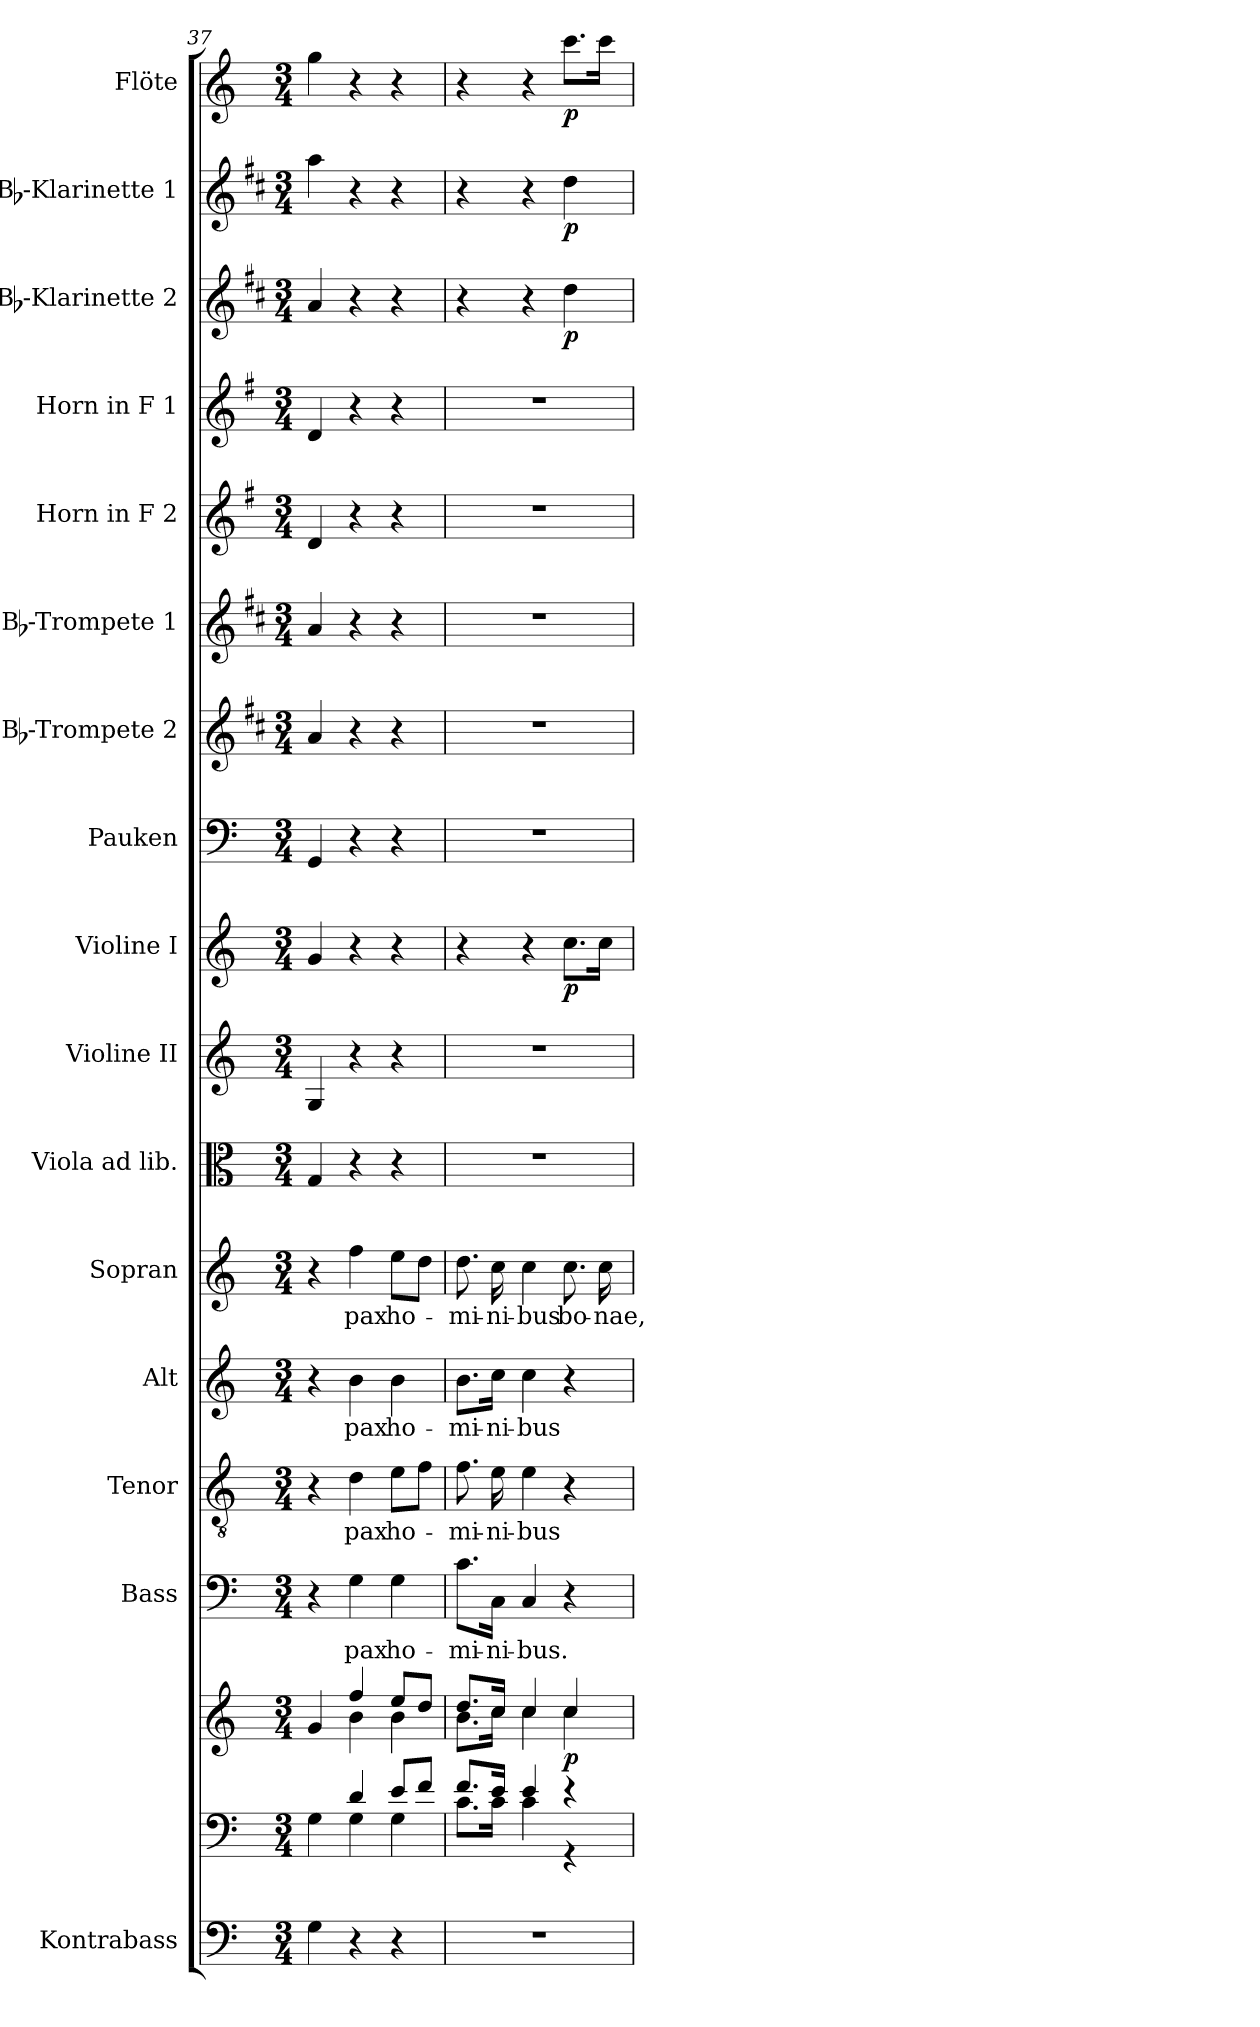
**kern	**kern	**kern	**dynam	**kern	**text	**kern	**text	**kern	**text	**kern	**text	**kern	**kern	**kern	**dynam	**kern	**kern	**kern	**kern	**kern	**kern	**dynam	**kern	**dynam	**kern	**dynam
*part17	*part16	*part16	*part16	*part15	*part15	*part14	*part14	*part13	*part13	*part12	*part12	*part11	*part10	*part9	*part9	*part8	*part7	*part6	*part5	*part4	*part3	*part3	*part2	*part2	*part1	*part1
*staff18	*staff17	*staff16	*staff16/17	*staff15	*staff15	*staff14	*staff14	*staff13	*staff13	*staff12	*staff12	*staff11	*staff10	*staff9	*staff9	*staff8	*staff7	*staff6	*staff5	*staff4	*staff3	*staff3	*staff2	*staff2	*staff1	*staff1
*I"Kontrabass	*	*	*	*I"Bass	*	*I"Tenor	*	*I"Alt	*	*I"Sopran	*	*I"Viola ad lib.	*I"Violine II	*I"Violine I	*	*I"Pauken	*I"Bb-Trompete 2	*I"Bb-Trompete 1	*I"Horn in F 2	*I"Horn in F 1	*I"Bb-Klarinette 2	*	*I"Bb-Klarinette 1	*	*I"Flöte	*
*I'Kb.	*	*	*	*I'B.	*	*I'T.	*	*I'A.	*	*I'S.	*	*I'Vla.	*I'Vl. II	*I'Vl. I	*	*I'Pk.	*I'Bb Trp. 2	*I'Bb Trp. 1	*	*	*I'Bb Kl. 2	*	*I'Bb Kl. 1	*	*I'Fl.	*
*clefF4	*clefF4	*clefG2	*	*clefF4	*	*clefGv2	*	*clefG2	*	*clefG2	*	*clefC3	*clefG2	*clefG2	*	*clefF4	*clefG2	*clefG2	*clefG2	*clefG2	*clefG2	*	*clefG2	*	*clefG2	*
*ITrd7c12	*	*	*	*	*	*	*	*	*	*	*	*	*	*	*	*	*ITrd1c2	*ITrd1c2	*ITrd4c7	*ITrd4c7	*ITrd1c2	*	*ITrd1c2	*	*	*
*k[]	*k[]	*k[]	*	*k[]	*	*k[]	*	*k[]	*	*k[]	*	*k[]	*k[]	*k[]	*	*k[]	*k[]	*k[]	*k[]	*k[]	*k[]	*	*k[]	*	*k[]	*
*C:	*C:	*C:	*	*C:	*	*C:	*	*C:	*	*C:	*	*C:	*C:	*C:	*	*C:	*C:	*C:	*C:	*C:	*C:	*	*C:	*	*C:	*
*M3/4	*M3/4	*M3/4	*	*M3/4	*	*M3/4	*	*M3/4	*	*M3/4	*	*M3/4	*M3/4	*M3/4	*	*M3/4	*M3/4	*M3/4	*M3/4	*M3/4	*M3/4	*	*M3/4	*	*M3/4	*
=37	=37	=37	=37	=37	=37	=37	=37	=37	=37	=37	=37	=37	=37	=37	=37	=37	=37	=37	=37	=37	=37	=37	=37	=37	=37	=37
*	*^	*^	*	*	*	*	*	*	*	*	*	*	*	*	*	*	*	*	*	*	*	*	*	*	*	*
4GG\	4G\	4ryy	4g/	4ryy	.	4r	.	4r	.	4r	.	4r	.	4G/	4G/	4g/	.	4GG/	4g/	4g/	4G/	4G/	4g/	.	4gg\	.	4gg\	.
!	!	!	!	!	!	!	!LO:LY:b	!	!LO:LY:b	!	!LO:LY:b	!	!LO:LY:b	!	!	!	!	!	!	!	!	!	!	!	!	!	!	!
4r	4d/	4G\	4ff/	4b\	.	4G\	pax	4d\	pax	4b\	pax	4ff\	pax	4r	4r	4r	.	4r	4r	4r	4r	4r	4r	.	4r	.	4r	.
!	!	!	!	!	!	!	!LO:LY:b	!	!LO:LY:b	!	!LO:LY:b	!	!LO:LY:b	!	!	!	!	!	!	!	!	!	!	!	!	!	!	!
4r	8e/L	4G\	8ee/L	4b\	.	4G\	ho-	8e\L	ho-	4b\	ho-	8ee\L	ho-	4r	4r	4r	.	4r	4r	4r	4r	4r	4r	.	4r	.	4r	.
.	8f/J	.	8dd/J	.	.	.	.	8f\J	.	.	.	8dd\J	.	.	.	.	.	.	.	.	.	.	.	.	.	.	.	.
=38	=38	=38	=38	=38	=38	=38	=38	=38	=38	=38	=38	=38	=38	=38	=38	=38	=38	=38	=38	=38	=38	=38	=38	=38	=38	=38	=38	=38
!	!	!	!	!	!	!	!LO:LY:b	!	!LO:LY:b	!	!LO:LY:b	!	!LO:LY:b	!	!	!	!	!	!	!	!	!	!	!	!	!	!	!
2.r	8.f/L	8.c\L	8.dd/L	8.b\L	.	8.c\L	-mi-	8.f\	-mi-	8.b\L	-mi-	8.dd\	-mi-	2.r	2.r	4r	.	2.r	2.r	2.r	2.r	2.r	4r	.	4r	.	4r	.
!	!	!	!	!	!	!	!LO:LY:b	!	!LO:LY:b	!	!LO:LY:b	!	!LO:LY:b	!	!	!	!	!	!	!	!	!	!	!	!	!	!	!
.	16e/Jk	16c\Jk	16cc/Jk	16cc\Jk	.	16C\Jk	-ni-	16e\	-ni-	16cc\Jk	-ni-	16cc\	-ni-	.	.	.	.	.	.	.	.	.	.	.	.	.	.	.
!	!	!	!	!	!	!	!LO:LY:b	!	!LO:LY:b	!	!LO:LY:b	!	!LO:LY:b	!	!	!	!	!	!	!	!	!	!	!	!	!	!	!
.	4e/	4c\	4cc/	4cc\	.	4C/	-bus.	4e\	-bus	4cc\	-bus	4cc\	-bus	.	.	4r	.	.	.	.	.	.	4r	.	4r	.	4r	.
!	!	!	!	!	!LO:DY:b	!	!	!	!	!	!	!	!LO:LY:b	!	!	!	!LO:DY:b	!	!	!	!	!	!	!LO:DY:b	!	!LO:DY:b	!	!LO:DY:b
.	4r	4r	4cc/	4cc\	p	4r	.	4r	.	4r	.	8.cc\	bo-	.	.	8.cc\L	p	.	.	.	.	.	4cc\	p	4cc\	p	8.ccc\L	p
!	!	!	!	!	!	!	!	!	!	!	!	!	!LO:LY:b	!	!	!	!	!	!	!	!	!	!	!	!	!	!	!
.	.	.	.	.	.	.	.	.	.	.	.	16cc\	-nae,	.	.	16cc\Jk	.	.	.	.	.	.	.	.	.	.	16ccc\Jk	.
*	*v	*v	*	*	*	*	*	*	*	*	*	*	*	*	*	*	*	*	*	*	*	*	*	*	*	*	*	*
*	*	*v	*v	*	*	*	*	*	*	*	*	*	*	*	*	*	*	*	*	*	*	*	*	*	*	*	*
=	=	=	=	=	=	=	=	=	=	=	=	=	=	=	=	=	=	=	=	=	=	=	=	=	=	=
*-	*-	*-	*-	*-	*-	*-	*-	*-	*-	*-	*-	*-	*-	*-	*-	*-	*-	*-	*-	*-	*-	*-	*-	*-	*-	*-
